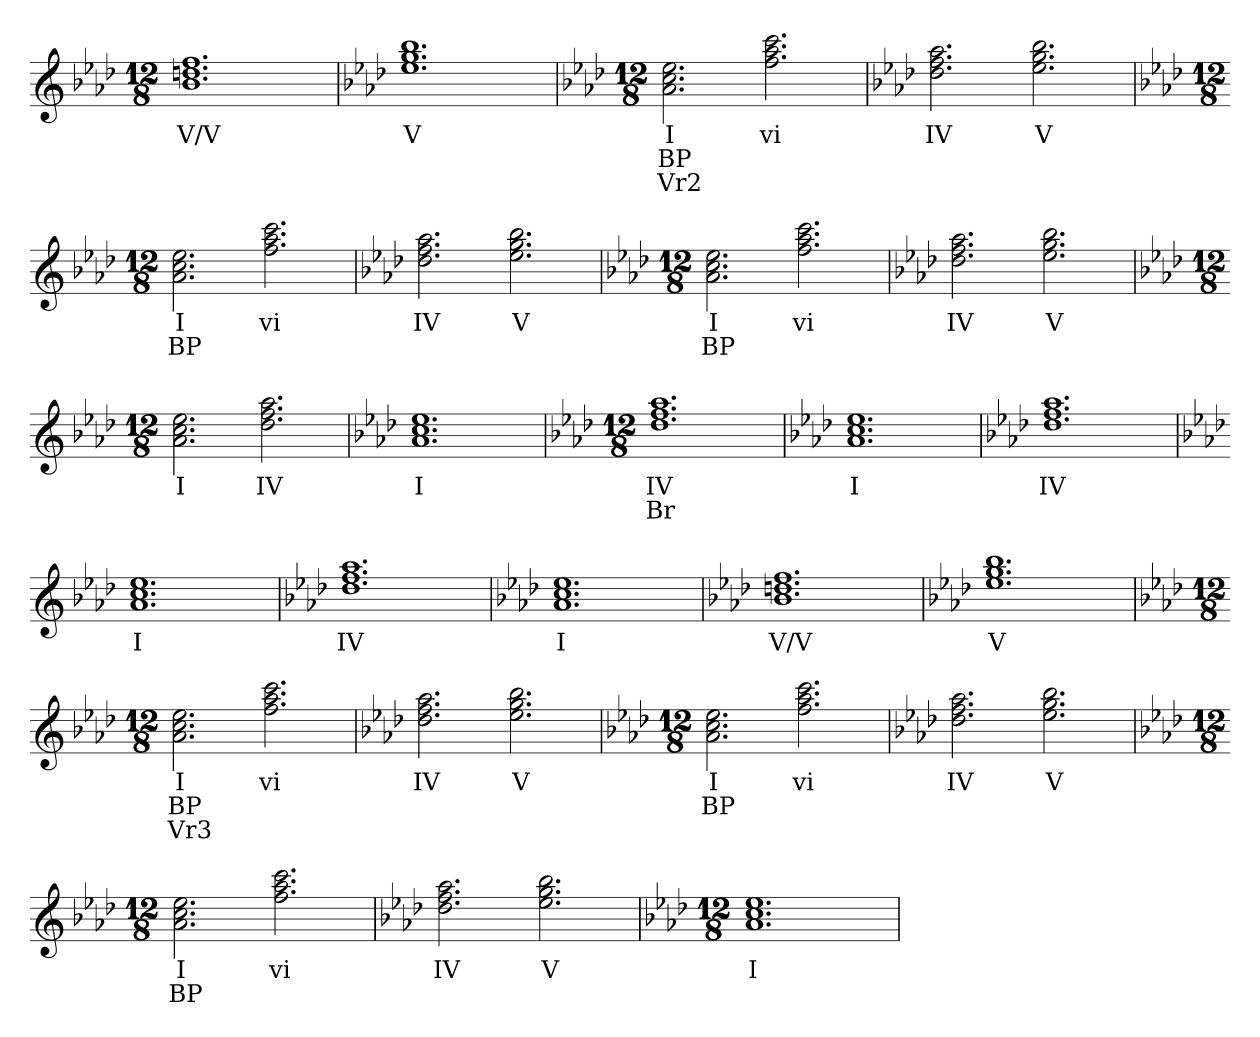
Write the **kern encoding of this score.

**kern	**text	**text	**text
*part1	*part1	*part1	*part1
*staff1	*staff1	*staff1	*staff1
*k[b-e-a-d-]	*	*	*
*A-:	*	*	*
*M12/8	*	*	*
=	=	=	=
1.b- 1.ddn 1.ff	V/V	.	.
=	=	=	=
*k[b-e-a-d-]	*	*	*
*A-:	*	*	*
1.ee- 1.gg 1.bb-	V	.	.
=	=	=	=
*k[b-e-a-d-]	*	*	*
*A-:	*	*	*
*M12/8	*	*	*
2.a- 2.cc 2.ee-	I	BP	Vr2
2.ff 2.aa- 2.ccc	vi	.	.
=	=	=	=
*k[b-e-a-d-]	*	*	*
*A-:	*	*	*
2.dd- 2.ff 2.aa-	IV	.	.
2.ee- 2.gg 2.bb-	V	.	.
=	=	=	=
*k[b-e-a-d-]	*	*	*
*A-:	*	*	*
*M12/8	*	*	*
2.a- 2.cc 2.ee-	I	BP	.
2.ff 2.aa- 2.ccc	vi	.	.
=	=	=	=
*k[b-e-a-d-]	*	*	*
*A-:	*	*	*
2.dd- 2.ff 2.aa-	IV	.	.
2.ee- 2.gg 2.bb-	V	.	.
=	=	=	=
*k[b-e-a-d-]	*	*	*
*A-:	*	*	*
*M12/8	*	*	*
2.a- 2.cc 2.ee-	I	BP	.
2.ff 2.aa- 2.ccc	vi	.	.
=	=	=	=
*k[b-e-a-d-]	*	*	*
*A-:	*	*	*
2.dd- 2.ff 2.aa-	IV	.	.
2.ee- 2.gg 2.bb-	V	.	.
=	=	=	=
*k[b-e-a-d-]	*	*	*
*A-:	*	*	*
*M12/8	*	*	*
2.a- 2.cc 2.ee-	I	.	.
2.dd- 2.ff 2.aa-	IV	.	.
=	=	=	=
*k[b-e-a-d-]	*	*	*
*A-:	*	*	*
1.a- 1.cc 1.ee-	I	.	.
=	=	=	=
*k[b-e-a-d-]	*	*	*
*A-:	*	*	*
*M12/8	*	*	*
1.dd- 1.ff 1.aa-	IV	Br	.
=	=	=	=
*k[b-e-a-d-]	*	*	*
*A-:	*	*	*
1.a- 1.cc 1.ee-	I	.	.
=	=	=	=
*k[b-e-a-d-]	*	*	*
*A-:	*	*	*
1.dd- 1.ff 1.aa-	IV	.	.
=	=	=	=
*k[b-e-a-d-]	*	*	*
*A-:	*	*	*
1.a- 1.cc 1.ee-	I	.	.
=	=	=	=
*k[b-e-a-d-]	*	*	*
*A-:	*	*	*
1.dd- 1.ff 1.aa-	IV	.	.
=	=	=	=
*k[b-e-a-d-]	*	*	*
*A-:	*	*	*
1.a- 1.cc 1.ee-	I	.	.
=	=	=	=
*k[b-e-a-d-]	*	*	*
*A-:	*	*	*
1.b- 1.ddn 1.ff	V/V	.	.
=	=	=	=
*k[b-e-a-d-]	*	*	*
*A-:	*	*	*
1.ee- 1.gg 1.bb-	V	.	.
=	=	=	=
*k[b-e-a-d-]	*	*	*
*A-:	*	*	*
*M12/8	*	*	*
2.a- 2.cc 2.ee-	I	BP	Vr3
2.ff 2.aa- 2.ccc	vi	.	.
=	=	=	=
*k[b-e-a-d-]	*	*	*
*A-:	*	*	*
2.dd- 2.ff 2.aa-	IV	.	.
2.ee- 2.gg 2.bb-	V	.	.
=	=	=	=
*k[b-e-a-d-]	*	*	*
*A-:	*	*	*
*M12/8	*	*	*
2.a- 2.cc 2.ee-	I	BP	.
2.ff 2.aa- 2.ccc	vi	.	.
=	=	=	=
*k[b-e-a-d-]	*	*	*
*A-:	*	*	*
2.dd- 2.ff 2.aa-	IV	.	.
2.ee- 2.gg 2.bb-	V	.	.
=	=	=	=
*k[b-e-a-d-]	*	*	*
*A-:	*	*	*
*M12/8	*	*	*
2.a- 2.cc 2.ee-	I	BP	.
2.ff 2.aa- 2.ccc	vi	.	.
=	=	=	=
*k[b-e-a-d-]	*	*	*
*A-:	*	*	*
2.dd- 2.ff 2.aa-	IV	.	.
2.ee- 2.gg 2.bb-	V	.	.
=	=	=	=
*k[b-e-a-d-]	*	*	*
*A-:	*	*	*
*M12/8	*	*	*
1.a- 1.cc 1.ee-	I	.	.
=	=	=	=
*-	*-	*-	*-
